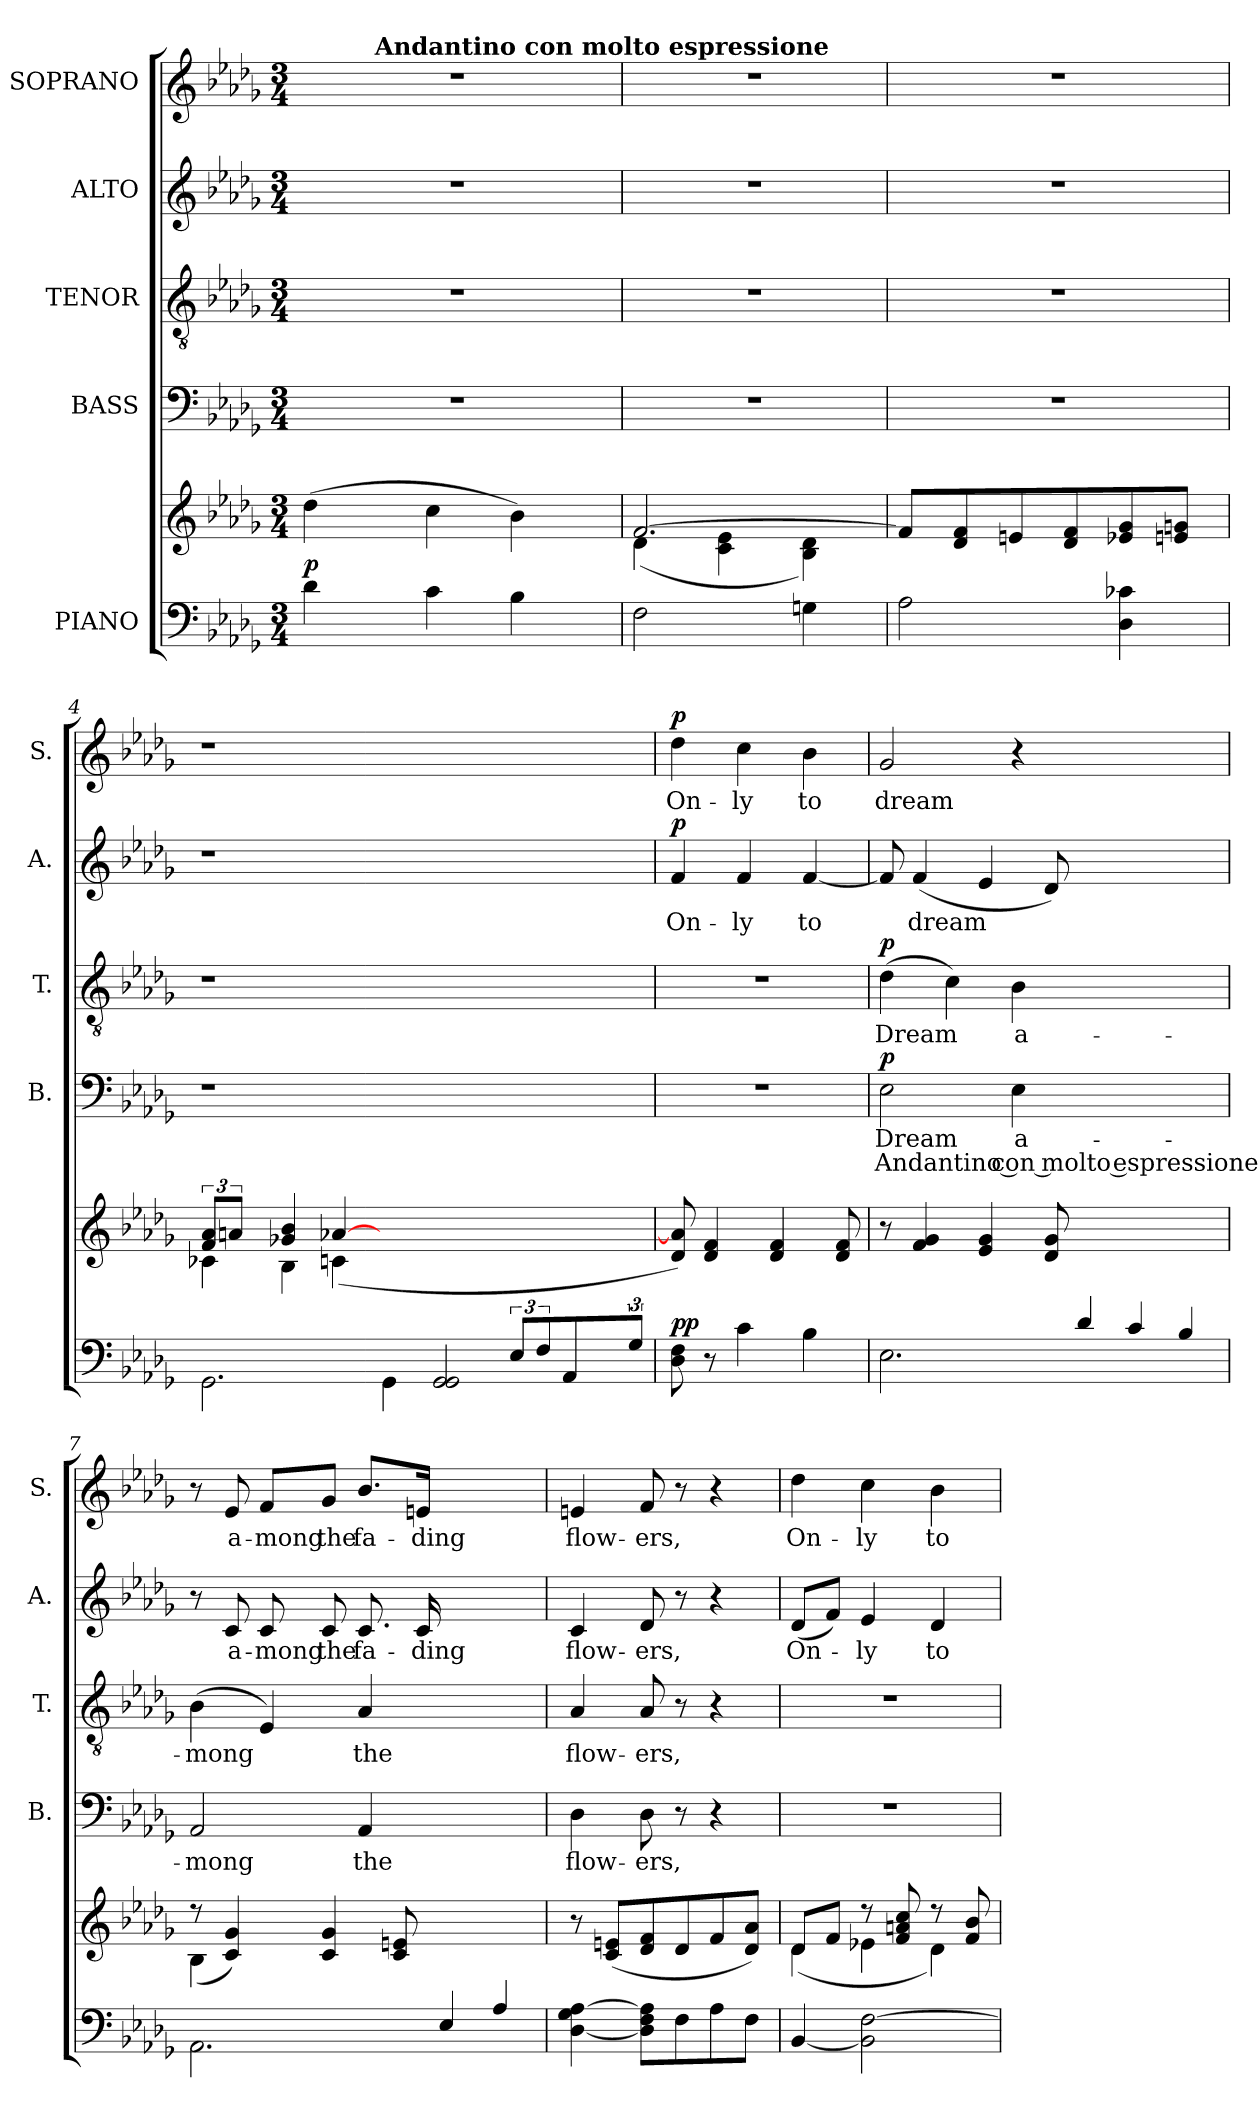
**kern	**kern	**dynam	**kern	**text	**text	**dynam	**kern	**text	**dynam	**kern	**text	**dynam	**kern	**text	**dynam
*part5	*part5	*part5	*part4	*part4	*part4	*part4	*part3	*part3	*part3	*part2	*part2	*part2	*part1	*part1	*part1
*staff6	*staff5	*staff5/6	*staff4	*staff4	*staff4	*staff4	*staff3	*staff3	*staff3	*staff2	*staff2	*staff2	*staff1	*staff1	*staff1
*I"PIANO	*	*	*I"BASS	*	*	*	*I"TENOR	*	*	*I"ALTO	*	*	*I"SOPRANO	*	*
*	*	*	*I'B.	*	*	*	*I'T.	*	*	*I'A.	*	*	*I'S.	*	*
!!LO:PB:g=z
*stria5	*stria5	*	*stria5	*	*	*	*stria5	*	*	*stria5	*	*	*stria5	*	*
*clefF4	*clefG2	*	*clefF4	*	*	*	*clefGv2	*	*	*clefG2	*	*	*clefG2	*	*
*k[b-e-a-d-g-]	*k[b-e-a-d-g-]	*	*k[b-e-a-d-g-]	*	*	*	*k[b-e-a-d-g-]	*	*	*k[b-e-a-d-g-]	*	*	*k[b-e-a-d-g-]	*	*
*D-:	*D-:	*	*D-:	*	*	*	*D-:	*	*	*D-:	*	*	*D-:	*	*
*M3/4	*M3/4	*	*M3/4	*	*	*	*M3/4	*	*	*M3/4	*	*	*M3/4	*	*
=1	=1	=1	=1	=1	=1	=1	=1	=1	=1	=1	=1	=1	=1	=1	=1
!	!	!LO:DY:a=2	!LO:N:vis=1	!	!	!	!LO:N:vis=1	!	!	!LO:N:vis=1	!	!	!LO:N:vis=1	!	!
*	*	*	*	*	*	*	*	*	*	*	*	*	*^	*	*
4d-\	(>4dd-\	p	2.r	.	.	.	2.r	.	.	2.r	.	.	2.r	8ryy	.	.
.	.	.	.	.	.	.	.	.	.	.	.	.	.	64ryy	.	.
!	!	!	!	!	!	!	!	!	!	!	!	!	!	!LO:TX:a:B:t=Andantino con molto espressione	!	!
.	.	.	.	.	.	.	.	.	.	.	.	.	.	2ryy	.	.
4c\	4cc\	.	.	.	.	.	.	.	.	.	.	.	.	.	.	.
4B-\	4b-\)	.	.	.	.	.	.	.	.	.	.	.	.	.	.	.
.	.	.	.	.	.	.	.	.	.	.	.	.	.	16..ryy	.	.
=2	=2	=2	=2	=2	=2	=2	=2	=2	=2	=2	=2	=2	=2	=2	=2	=2
*	*^	*	*	*	*	*	*	*	*	*	*	*	*	*	*	*
!	!	!	!	!LO:N:vis=1	!	!	!	!LO:N:vis=1	!	!	!LO:N:vis=1	!	!	!LO:N:vis=1	!	!	!
*	*	*	*	*	*	*	*	*	*	*	*	*	*	*v	*v	*	*
2F\	[>2.f/	(<4d-\	.	2.r	.	.	.	2.r	.	.	2.r	.	.	2.r	.	.
.	.	4c\ 4e-\	.	.	.	.	.	.	.	.	.	.	.	.	.	.
4Gn\	.	4B-\ 4d-\)	.	.	.	.	.	.	.	.	.	.	.	.	.	.
=3	=3	=3	=3	=3	=3	=3	=3	=3	=3	=3	=3	=3	=3	=3	=3	=3
!	!	!	!	!LO:N:vis=1	!	!	!	!LO:N:vis=1	!	!	!LO:N:vis=1	!	!	!LO:N:vis=1	!	!
*	*v	*v	*	*	*	*	*	*	*	*	*	*	*	*	*	*
2A-\	8f/L]	.	2.r	.	.	.	2.r	.	.	2.r	.	.	2.r	.	.
.	8f/ 8d-/	.	.	.	.	.	.	.	.	.	.	.	.	.	.
.	8en/	.	.	.	.	.	.	.	.	.	.	.	.	.	.
.	8f/ 8d-/	.	.	.	.	.	.	.	.	.	.	.	.	.	.
4c-X\ 4D-\	8g-/ 8e-X/	.	.	.	.	.	.	.	.	.	.	.	.	.	.
.	8gn/ 8en/J	.	.	.	.	.	.	.	.	.	.	.	.	.	.
=4	=4	=4	=4	=4	=4	=4	=4	=4	=4	=4	=4	=4	=4	=4	=4
*	*^	*	*	*	*	*	*	*	*	*	*	*	*	*	*
!	!	!	!	!LO:N:vis=1	!	!	!	!LO:N:vis=1	!	!	!LO:N:vis=1	!	!	!LO:N:vis=1	!	!
2.GG-\	12f/ 12a-/L	4c-X\	.	2.r	.	.	.	2.r	.	.	2.r	.	.	2.r	.	.
.	12an/J	.	.	.	.	.	.	.	.	.	.	.	.	.	.	.
.	12ryy	.	.	.	.	.	.	.	.	.	.	.	.	.	.	.
.	4b-/ 4g-X/	4B-\	.	.	.	.	.	.	.	.	.	.	.	.	.	.
.	[>4a-X/	(<4cn\	.	.	.	.	.	.	.	.	.	.	.	.	.	.
4GG-\	1ryy	1ryy	.	1ryy	.	.	.	1ryy	.	.	1ryy	.	.	1ryy	.	.
2GG-/ 2GG-/	.	.	.	.	.	.	.	.	.	.	.	.	.	.	.	.
12E-/L	.	.	.	.	.	.	.	.	.	.	.	.	.	.	.	.
12F/	.	.	.	.	.	.	.	.	.	.	.	.	.	.	.	.
4AA-\	.	.	.	.	.	.	.	.	.	.	.	.	.	.	.	.
.	4ryy	4ryy	.	4ryy	.	.	.	4ryy	.	.	4ryy	.	.	4ryy	.	.
12G-/J	.	.	.	.	.	.	.	.	.	.	.	.	.	.	.	.
*	*v	*v	*	*	*	*	*	*	*	*	*	*	*	*	*	*
=5	=5	=5	=5	=5	=5	=5	=5	=5	=5	=5	=5	=5	=5	=5	=5
!	!	!LO:DY:a=2	!LO:N:vis=1	!	!	!	!LO:N:vis=1	!	!	!	!LO:LY:b:cj	!LO:DY:a	!	!LO:LY:b:cj	!LO:DY:a
8F\ 8D-\	8d-/ 8a-/])	pp	2.r	.	.	.	2.r	.	.	4f/	On-	p	4dd-\	On-	p
8r	4d-/ 4f/	.	.	.	.	.	.	.	.	.	.	.	.	.	.
!	!	!	!	!	!	!	!	!	!	!	!LO:LY:b:cj	!	!	!LO:LY:b:cj	!
4c\	.	.	.	.	.	.	.	.	.	4f/	-ly	.	4cc\	-ly	.
.	4f/ 4d-/	.	.	.	.	.	.	.	.	.	.	.	.	.	.
!	!	!	!	!	!	!	!	!	!	!	!LO:LY:b:cj	!	!	!LO:LY:b:cj	!
4B-\	.	.	.	.	.	.	.	.	.	[<4f/	to	.	4b-\	to	.
.	8d-/ 8f/	.	.	.	.	.	.	.	.	.	.	.	.	.	.
=6	=6	=6	=6	=6	=6	=6	=6	=6	=6	=6	=6	=6	=6	=6	=6
!	!	!	!	!LO:LY:b:cj	!LO:LY:b:rj	!LO:DY:a	!	!LO:LY:b	!LO:DY:a	!	!	!	!	!LO:LY:b:cj	!
2.E-\	8r	.	2E-\	Dream	Andantino con molto espressione	p	(>4d-\	Dream	p	8f/]	.	.	2g-/	dream	.
!	!	!	!	!	!	!	!	!	!	!	!LO:LY:b	!	!	!	!
.	4f/ 4g-/	.	.	.	.	.	.	.	.	(<4f/	dream	.	.	.	.
.	.	.	.	.	.	.	4c\)	.	.	.	.	.	.	.	.
.	4e-/ 4g-/	.	.	.	.	.	.	.	.	4e-/	.	.	.	.	.
!	!	!	!	!LO:LY:b:cj	!	!	!	!LO:LY:b:cj	!	!	!	!	!	!	!
.	.	.	4E-\	a-	.	.	4B-\	a-	.	.	.	.	4r	.	.
.	8g-/ 8d-/	.	.	.	.	.	.	.	.	8d-/)	.	.	.	.	.
4d-/	2.ryy	.	2.ryy	.	.	.	2.ryy	.	.	2.ryy	.	.	2.ryy	.	.
4c/	.	.	.	.	.	.	.	.	.	.	.	.	.	.	.
4B-/	.	.	.	.	.	.	.	.	.	.	.	.	.	.	.
=7	=7	=7	=7	=7	=7	=7	=7	=7	=7	=7	=7	=7	=7	=7	=7
*	*^	*	*	*	*	*	*	*	*	*	*	*	*	*	*
!	!	!	!	!	!LO:LY:b:cj	!	!	!	!LO:LY:b	!	!	!	!	!	!	!
2.AA-\	8r	(>4B-\	.	2AA-/	-mong	.	.	(>4B-\	-mong	.	8r	.	.	8r	.	.
!	!	!	!	!	!	!	!	!	!	!	!	!LO:LY:b:cj	!	!	!LO:LY:b:cj	!
.	4c/ 4g-/)	.	.	.	.	.	.	.	.	.	8c/	a-	.	8e-/	a-	.
!	!	!	!	!	!	!	!	!	!	!	!	!LO:LY:b:cj	!	!	!LO:LY:b:cj	!
.	.	2ryy	.	.	.	.	.	4E-/)	.	.	8c/	-mong	.	8f/L	-mong	.
!	!	!	!	!	!	!	!	!	!	!	!	!LO:LY:b:cj	!	!	!LO:LY:b:cj	!
.	4c/ 4g-/	.	.	.	.	.	.	.	.	.	8c/	the	.	8g-/J	the	.
!	!	!	!	!	!LO:LY:b:cj	!	!	!	!LO:LY:b:cj	!	!	!LO:LY:b:cj	!	!	!LO:LY:b:cj	!
.	.	.	.	4AA-/	the	.	.	4A-/	the	.	8.c/	fa-	.	8.b-/L	fa-	.
.	8en/ 8c/	.	.	.	.	.	.	.	.	.	.	.	.	.	.	.
!	!	!	!	!	!	!	!	!	!	!	!	!LO:LY:b:cj	!	!	!LO:LY:b:cj	!
.	.	.	.	.	.	.	.	.	.	.	16c/	-ding	.	16en/Jk	-ding	.
4E-/	2ryy	2ryy	.	2ryy	.	.	.	2ryy	.	.	2ryy	.	.	2ryy	.	.
4A-/	.	.	.	.	.	.	.	.	.	.	.	.	.	.	.	.
*	*v	*v	*	*	*	*	*	*	*	*	*	*	*	*	*	*
!!LO:LB:g=z
=8	=8	=8	=8	=8	=8	=8	=8	=8	=8	=8	=8	=8	=8	=8	=8
!	!	!	!	!LO:LY:b:cj	!	!	!	!LO:LY:b:cj	!	!	!LO:LY:b:cj	!	!	!LO:LY:b:cj	!
4G-\ [<4D-\ [>4A-\	8r	.	4D-\	flow-	.	.	4A-/	flow-	.	4c/	flow-	.	4en/	flow-	.
.	(<8en/ 8c/L	.	.	.	.	.	.	.	.	.	.	.	.	.	.
!	!	!	!	!LO:LY:b:cj	!	!	!	!LO:LY:b:cj	!	!	!LO:LY:b:cj	!	!	!LO:LY:b:cj	!
8A-\] 8D-\] 8F\L	8f/ 8d-/	.	8D-\	-ers,	.	.	8A-/	-ers,	.	8d-/	-ers,	.	8f/	-ers,	.
8F\	8d-/	.	8r	.	.	.	8r	.	.	8r	.	.	8r	.	.
8A-\	8f/	.	4r	.	.	.	4r	.	.	4r	.	.	4r	.	.
8F\J	8d-/ 8a-/J)	.	.	.	.	.	.	.	.	.	.	.	.	.	.
=9	=9	=9	=9	=9	=9	=9	=9	=9	=9	=9	=9	=9	=9	=9	=9
*	*^	*	*	*	*	*	*	*	*	*	*	*	*	*	*
!	!	!	!	!LO:N:vis=1	!	!	!	!LO:N:vis=1	!	!	!	!LO:LY:b:cj	!	!	!LO:LY:b:cj	!
[<4BB-/	8d-/L	(<4d-\	.	2.r	.	.	.	2.r	.	.	(<8d-/L	On-	.	4dd-\	On-	.
.	8f/J	.	.	.	.	.	.	.	.	.	8f/J)	.	.	.	.	.
!	!	!	!	!	!	!	!	!	!	!	!	!LO:LY:b:cj	!	!	!LO:LY:b:cj	!
[>2F\ 2BB-\]	8rdd	4e-X\	.	.	.	.	.	.	.	.	4e-/	-ly	.	4cc\	-ly	.
.	8cc/ 8an/ 8f/	.	.	.	.	.	.	.	.	.	.	.	.	.	.	.
!	!	!	!	!	!	!	!	!	!	!	!	!LO:LY:b:cj	!	!	!LO:LY:b:cj	!
.	8rdd	4d-\)	.	.	.	.	.	.	.	.	4d-/	to	.	4b-\	to	.
.	8b-/ 8f/	.	.	.	.	.	.	.	.	.	.	.	.	.	.	.
*	*v	*v	*	*	*	*	*	*	*	*	*	*	*	*	*	*
=	=	=	=	=	=	=	=	=	=	=	=	=	=	=	=
*-	*-	*-	*-	*-	*-	*-	*-	*-	*-	*-	*-	*-	*-	*-	*-
